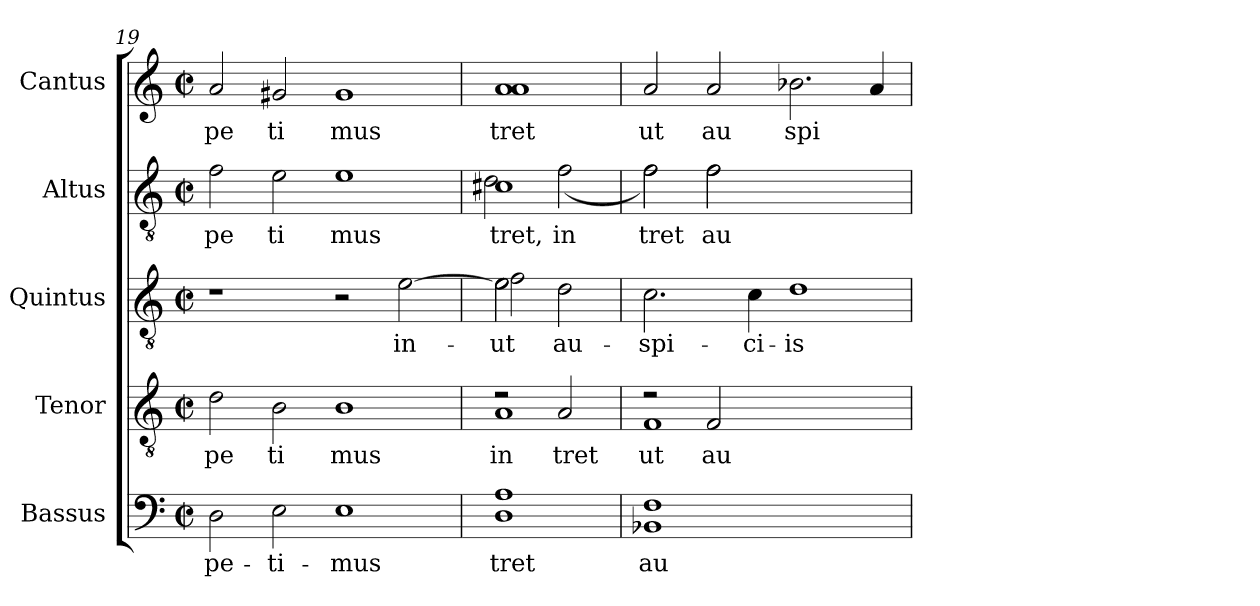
**kern	**text	**kern	**text	**kern	**text	**kern	**text	**kern	**text
*part5	*part5	*part4	*part4	*part3	*part3	*part2	*part2	*part1	*part1
*staff5	*staff5	*staff4	*staff4	*staff3	*staff3	*staff2	*staff2	*staff1	*staff1
*I"Bassus	*	*I"Tenor	*	*I"Quintus	*	*I"Altus	*	*I"Cantus	*
!!LO:PB:g=z
*clefF4	*	*clefGv2	*	*clefGv2	*	*clefGv2	*	*clefG2	*
*M2/2	*	*M2/2	*	*M2/2	*	*M2/2	*	*M2/2	*
*met(c|)	*	*met(c|)	*	*met(c|)	*	*met(c|)	*	*met(c|)	*
=19	=19	=19	=19	=19	=19	=19	=19	=19	=19
!	!LO:LY:b:cj	!	!LO:LY:b:cj	!	!	!	!LO:LY:b:cj	!	!LO:LY:b:cj
2D\	pe-	2d\	pe	1r	.	2f\	pe	2a/	pe
!	!LO:LY:b:cj	!	!LO:LY:b:cj	!	!	!	!LO:LY:b:cj	!	!LO:LY:b:cj
2E\	-ti-	2B\	ti	.	.	2e\	ti	2g#X/	ti
!	!LO:LY:b:cj	!	!LO:LY:b:cj	!	!	!	!LO:LY:b:cj	!	!LO:LY:b:cj
1E	-mus	1B	mus	2r	.	1e	mus	1g#	mus
!	!	!	!	!	!LO:LY:b:cj	!	!	!	!
.	.	.	.	[>2e\	in-	.	.	.	.
=20	=20	=20	=20	=20	=20	=20	=20	=20	=20
!	!LO:LY:b:cj	!	!LO:LY:b:cj	!	!LO:LY:b:cj	!	!	!	!
*	*	*^	*	*^	*	*	*	*	*
*	*	*	*	*	*	*^	*	*	*	*	*
!	!	!	!	!	!	!	!	!LO:LY:b:cj	!	!LO:LY:b:cj	!	!
*	*	*	*	*	*	*	*	*	*^	*	*	*
!	!	!	!	!	!	!	!	!	!	!	!LO:LY:b:cj	!	!LO:LY:b:cj
1A 1D	-tret	2r	1A	in	2e\]	2e\	2f\	ut	1c#X	2d\	tret,	1a 1a	tret
!	!	!	!	!LO:LY:b:cj	!	!	!	!LO:LY:b:cj	!	!	!LO:LY:b:cj	!	!
.	.	2A/	.	tret	2d\	2ryy	2ryy	au-	.	(>2f\	in	.	.
=21	=21	=21	=21	=21	=21	=21	=21	=21	=21	=21	=21	=21	=21
!	!LO:LY:b:cj	!	!	!LO:LY:b:cj	!	!	!	!LO:LY:b:cj	!	!	!LO:LY:b:cj	!	!LO:LY:b:cj
*	*	*	*	*	*v	*v	*v	*	*	*	*	*	*
1F 1BB-X	au-	2r	1F	ut	2.c\	-spi-	2f\)	2f\	tret	2a/	ut
!	!	!	!	!LO:LY:b:cj	!	!	!	!	!LO:LY:b:cj	!	!
!	!	!	!	!	!	!	!	!	!LO:LY:b:cj	!	!LO:LY:b:cj
.	.	2F/	.	au	.	.	2f\	2f\	au	2a/	au
!	!	!	!	!	!	!LO:LY:b:cj	!	!	!	!	!
.	.	.	.	.	4c\	-ci-	.	.	.	.	.
!	!	!	!	!	!	!LO:LY:b:cj	!	!	!	!	!LO:LY:b
1ryy	.	1ryy	1ryy	.	1d	-is	1ryy	1ryy	.	2.b-X\	spi
.	.	.	.	.	.	.	.	.	.	4a/	.
*	*	*v	*v	*	*	*	*v	*v	*	*	*
=	=	=	=	=	=	=	=	=	=
*-	*-	*-	*-	*-	*-	*-	*-	*-	*-
